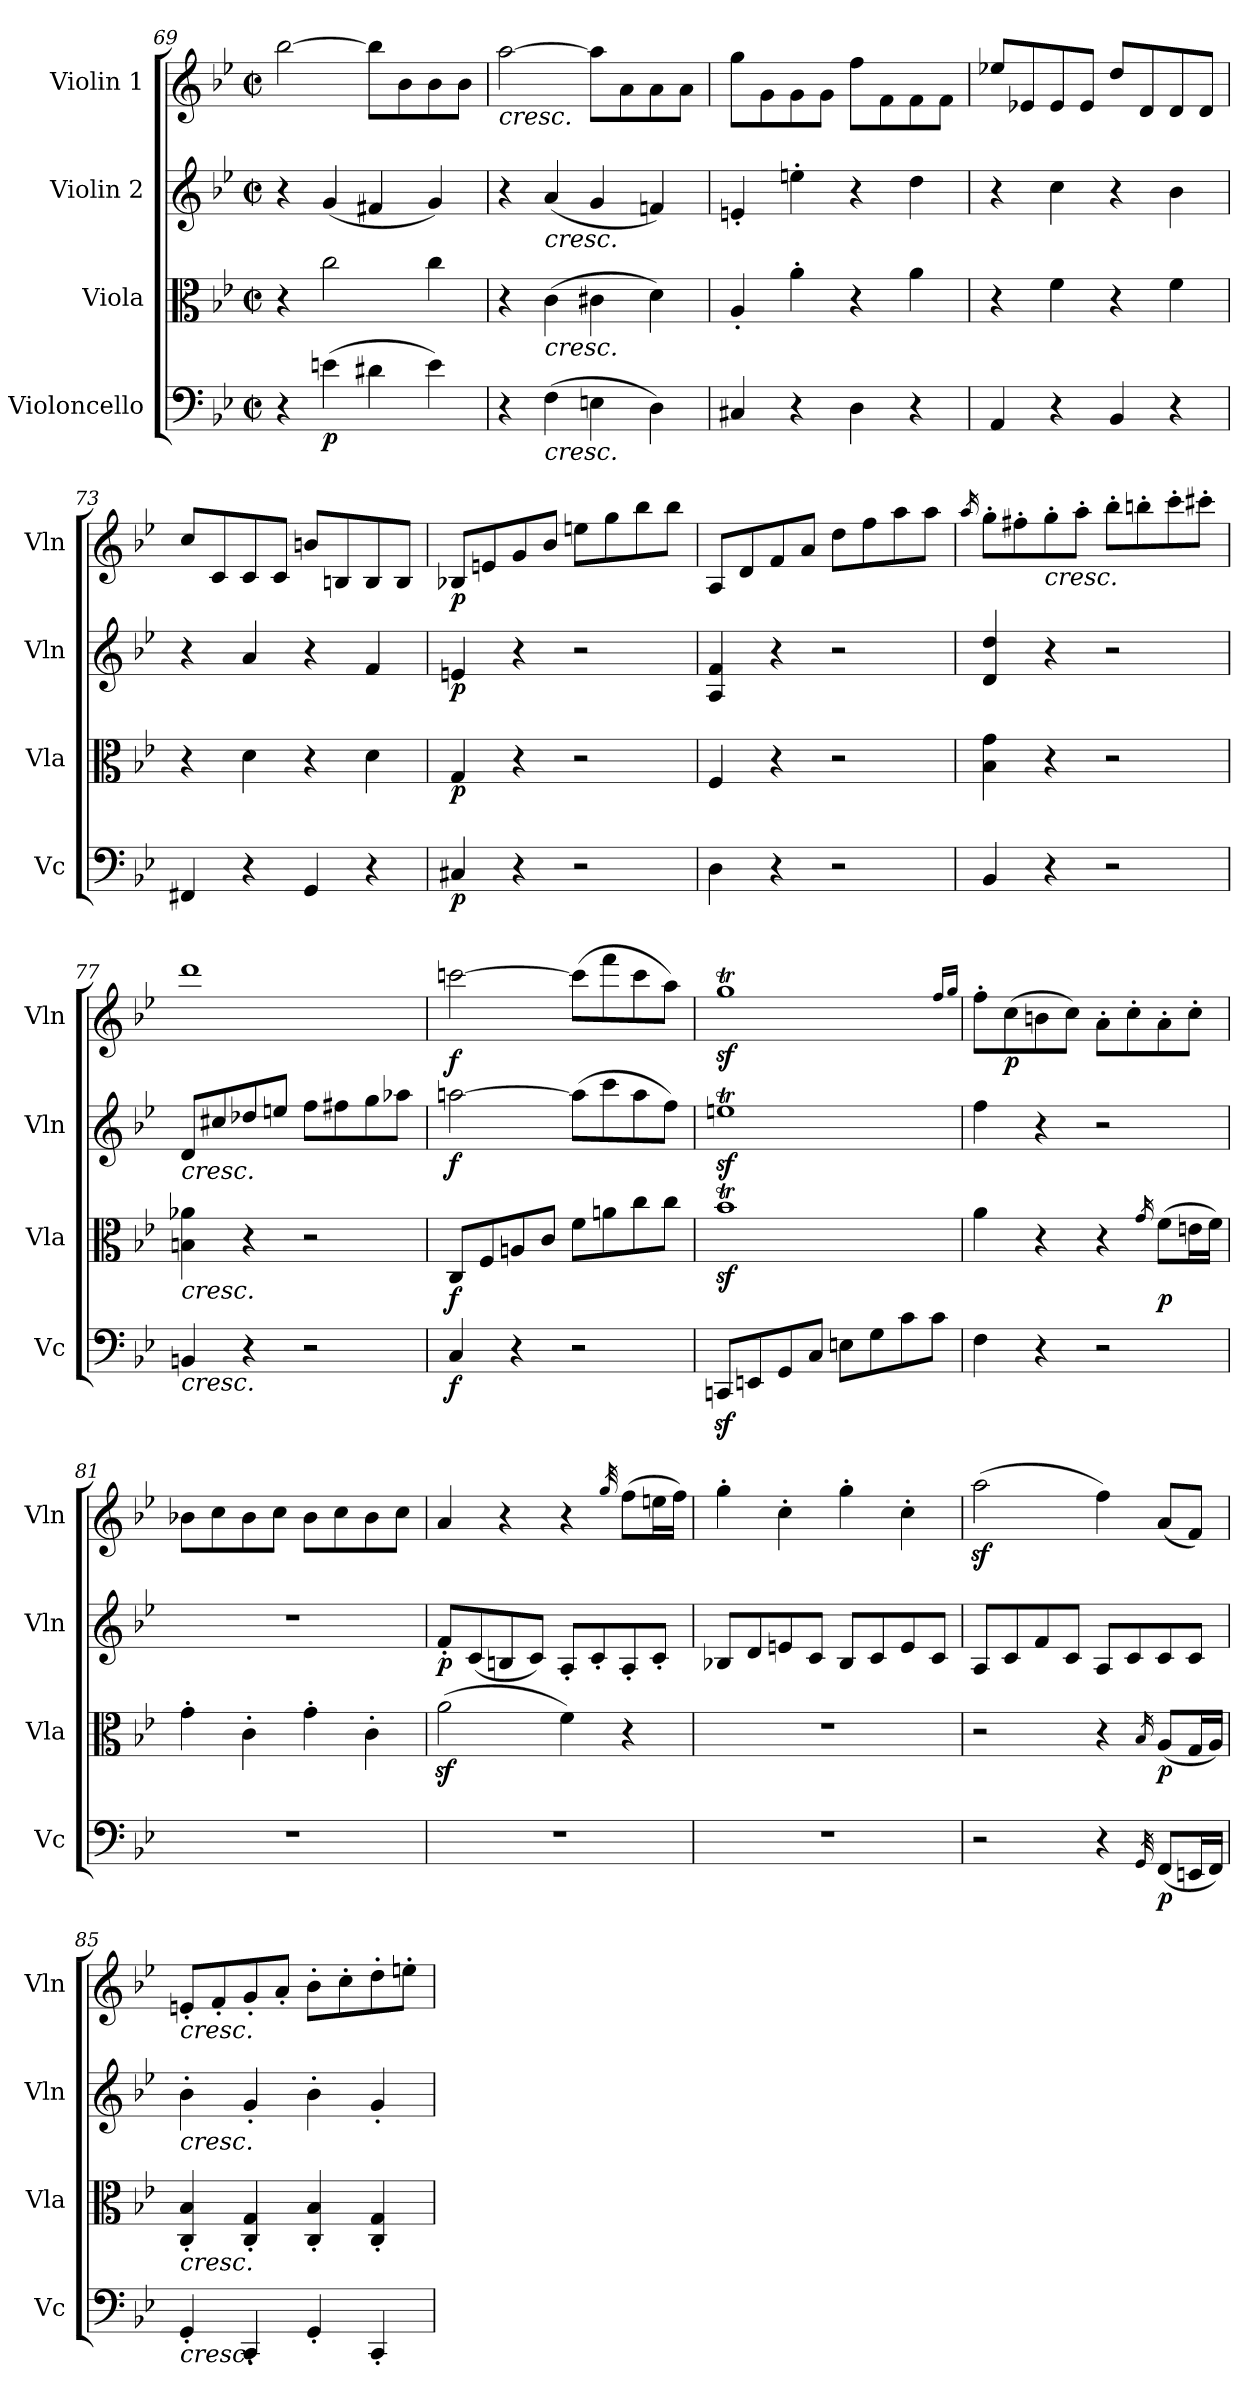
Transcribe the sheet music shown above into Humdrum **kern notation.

**kern	**dynam	**kern	**dynam	**kern	**dynam	**kern	**dynam
*part4	*part4	*part3	*part3	*part2	*part2	*part1	*part1
*staff4	*staff4	*staff3	*staff3	*staff2	*staff2	*staff1	*staff1
*I"Violoncello	*	*I"Viola	*	*I"Violin 2	*	*I"Violin 1	*
*I'Vc	*	*I'Vla	*	*I'Vln	*	*I'Vln	*
*clefF4	*	*clefC3	*	*clefG2	*	*clefG2	*
*k[b-e-]	*	*k[b-e-]	*	*k[b-e-]	*	*k[b-e-]	*
*M2/2	*	*M2/2	*	*M2/2	*	*M2/2	*
*met(c|)	*	*met(c|)	*	*met(c|)	*	*met(c|)	*
=69	=69	=69	=69	=69	=69	=69	=69
4r	.	4r	.	4r	.	[2bb-\	.
!	!LO:DY:b	!	!	!	!	!	!
(4en\	p	2cc\	.	(4g/	.	.	.
4d#X\	.	.	.	4f#X/	.	8bb-\L]	.
.	.	.	.	.	.	8b-\	.
4e\)	.	4cc\	.	4g/)	.	8b-\	.
.	.	.	.	.	.	8b-\J	.
=70	=70	=70	=70	=70	=70	=70	=70
!	!	!	!	!	!	!LO:TX:b:i:t=cresc.	!
4r	.	4r	.	4r	.	[2aa\	.
!	!	!	!	!LO:TX:b:i:t=cresc.	!	!	!
!	!	!LO:TX:b:i:t=cresc.	!	!	!	!	!
!LO:TX:b:i:t=cresc.	!	!	!	!	!	!	!
(4F\	.	(4c\	.	(4a/	.	.	.
4En\	.	4c#X\	.	4g/	.	8aa\L]	.
.	.	.	.	.	.	8a\	.
4D\)	.	4d\)	.	4fn/)	.	8a\	.
.	.	.	.	.	.	8a\J	.
=71	=71	=71	=71	=71	=71	=71	=71
4C#X/	.	4A'/	.	4en'/	.	8gg\L	.
.	.	.	.	.	.	8g\	.
4r	.	4a'\	.	4een'\	.	8g\	.
.	.	.	.	.	.	8g\J	.
4D\	.	4r	.	4r	.	8ff\L	.
.	.	.	.	.	.	8f\	.
4r	.	4a\	.	4dd\	.	8f\	.
.	.	.	.	.	.	8f\J	.
=72	=72	=72	=72	=72	=72	=72	=72
4AA/	.	4r	.	4r	.	8ee-X/L	.
.	.	.	.	.	.	8e-X/	.
4r	.	4f\	.	4cc\	.	8e-/	.
.	.	.	.	.	.	8e-/J	.
4BB-/	.	4r	.	4r	.	8dd/L	.
.	.	.	.	.	.	8d/	.
4r	.	4f\	.	4b-\	.	8d/	.
.	.	.	.	.	.	8d/J	.
!!LO:LB:g=z
=73	=73	=73	=73	=73	=73	=73	=73
4FF#X/	.	4r	.	4r	.	8cc/L	.
.	.	.	.	.	.	8c/	.
4r	.	4d\	.	4a/	.	8c/	.
.	.	.	.	.	.	8c/J	.
4GG/	.	4r	.	4r	.	8bn/L	.
.	.	.	.	.	.	8Bn/	.
4r	.	4d\	.	4f/	.	8B/	.
.	.	.	.	.	.	8B/J	.
=74	=74	=74	=74	=74	=74	=74	=74
!	!LO:DY:b	!	!LO:DY:b	!	!LO:DY:b	!	!LO:DY:b
4C#X/	p	4G/	p	4en/	p	8B-X/L	p
.	.	.	.	.	.	8en/	.
4r	.	4r	.	4r	.	8g/	.
.	.	.	.	.	.	8b-/J	.
2r	.	2r	.	2r	.	8een\L	.
.	.	.	.	.	.	8gg\	.
.	.	.	.	.	.	8bb-\	.
.	.	.	.	.	.	8bb-\J	.
!!LO:LB:g=z
=75	=75	=75	=75	=75	=75	=75	=75
4D\	.	4F/	.	4A/ 4f/	.	8A/L	.
.	.	.	.	.	.	8d/	.
4r	.	4r	.	4r	.	8f/	.
.	.	.	.	.	.	8a/J	.
2r	.	2r	.	2r	.	8dd\L	.
.	.	.	.	.	.	8ff\	.
.	.	.	.	.	.	8aa\	.
.	.	.	.	.	.	8aa\J	.
=76	=76	=76	=76	=76	=76	=76	=76
.	.	.	.	.	.	16qaa/	.
4BB-/	.	4B-\ 4g\	.	4d/ 4dd/	.	8gg'\L	.
.	.	.	.	.	.	8ff#X'\	.
!	!	!	!	!	!	!LO:TX:b:i:t=cresc.	!
4r	.	4r	.	4r	.	8gg'\	.
.	.	.	.	.	.	8aa'\J	.
2r	.	2r	.	2r	.	8bb-'\L	.
.	.	.	.	.	.	8bbn'\	.
.	.	.	.	.	.	8ccc'\	.
.	.	.	.	.	.	8ccc#X'\J	.
=77	=77	=77	=77	=77	=77	=77	=77
!	!	!	!	!LO:TX:b:i:t=cresc.	!	!	!
!	!	!LO:TX:b:i:t=cresc.	!	!	!	!	!
!LO:TX:b:i:t=cresc.	!	!	!	!	!	!	!
4BBn/	.	4Bn\ 4a-X\	.	8d/L	.	1ddd	.
.	.	.	.	8cc#X/	.	.	.
4r	.	4r	.	8dd-X/	.	.	.
.	.	.	.	8een/J	.	.	.
2r	.	2r	.	8ff\L	.	.	.
.	.	.	.	8ff#X\	.	.	.
.	.	.	.	8gg\	.	.	.
.	.	.	.	8aa-X\J	.	.	.
=78	=78	=78	=78	=78	=78	=78	=78
!	!LO:DY:b	!	!LO:DY:b	!	!LO:DY:b	!	!LO:DY:b
4C/	f	8C/L	f	[2aan\	f	[2cccn\	f
.	.	8F/	.	.	.	.	.
4r	.	8An/	.	.	.	.	.
.	.	8c/J	.	.	.	.	.
2r	.	8f\L	.	(8aa\L]	.	(8ccc\L]	.
.	.	8an\	.	8ccc\	.	8fff\	.
.	.	8cc\	.	8aa\	.	8ccc\	.
.	.	8cc\J	.	8ff\J)	.	8aa\J)	.
=79	=79	=79	=79	=79	=79	=79	=79
8CCnz</L	.	1b-z<T	.	1eenz<t	.	1ggz<T	.
8EEn/	.	.	.	.	.	.	.
8GG/	.	.	.	.	.	.	.
8C/J	.	.	.	.	.	.	.
8En\L	.	.	.	.	.	.	.
8G\	.	.	.	.	.	.	.
8c\	.	.	.	.	.	.	.
8c\J	.	.	.	.	.	.	.
.	.	.	.	.	.	16qff/LL	.
.	.	.	.	.	.	16qgg/JJ	.
!!LO:LB:g=z
=80	=80	=80	=80	=80	=80	=80	=80
4F\	.	4a\	.	4ff\	.	8ff'\L	.
!	!	!	!	!	!	!	!LO:DY:b
.	.	.	.	.	.	(8cc\	p
4r	.	4r	.	4r	.	8bn\	.
.	.	.	.	.	.	8cc\J)	.
2r	.	4r	.	2r	.	8a'\L	.
.	.	.	.	.	.	8cc'\	.
.	.	16qg/	.	.	.	.	.
!	!	!	!LO:DY:b	!	!	!	!
.	.	(8f\L	p	.	.	8a'\	.
.	.	16en\L	.	.	.	8cc'\J	.
.	.	16f\JJ)	.	.	.	.	.
=81	=81	=81	=81	=81	=81	=81	=81
1r	.	4g'\	.	1r	.	8b-X\L	.
.	.	.	.	.	.	8cc\	.
.	.	4c'\	.	.	.	8b-\	.
.	.	.	.	.	.	8cc\J	.
.	.	4g'\	.	.	.	8b-\L	.
.	.	.	.	.	.	8cc\	.
.	.	4c'\	.	.	.	8b-\	.
.	.	.	.	.	.	8cc\J	.
!!LO:PB:g=z
=82	=82	=82	=82	=82	=82	=82	=82
!	!	!	!	!	!LO:DY:b	!	!
1r	.	(2az<\	.	8f'/L	p	4a/	.
.	.	.	.	(8c/	.	.	.
.	.	.	.	8Bn/	.	4r	.
.	.	.	.	8c/J)	.	.	.
.	.	4f\)	.	8A'/L	.	4r	.
.	.	.	.	8c'/	.	.	.
.	.	.	.	.	.	32qgg/	.
.	.	4r	.	8A'/	.	(8ff\L	.
.	.	.	.	8c'/J	.	16een\L	.
.	.	.	.	.	.	16ff\JJ)	.
=83	=83	=83	=83	=83	=83	=83	=83
1r	.	1r	.	8B-X/L	.	4gg'\	.
.	.	.	.	8d/	.	.	.
.	.	.	.	8en/	.	4cc'\	.
.	.	.	.	8c/J	.	.	.
.	.	.	.	8B-/L	.	4gg'\	.
.	.	.	.	8c/	.	.	.
.	.	.	.	8e/	.	4cc'\	.
.	.	.	.	8c/J	.	.	.
=84	=84	=84	=84	=84	=84	=84	=84
2r	.	2r	.	8A/L	.	(2aaz<\	.
.	.	.	.	8c/	.	.	.
.	.	.	.	8f/	.	.	.
.	.	.	.	8c/J	.	.	.
4r	.	4r	.	8A/L	.	4ff\)	.
.	.	.	.	8c/	.	.	.
32qGG/	.	16qB-/	.	.	.	.	.
!	!LO:DY:b	!	!LO:DY:b	!	!	!	!
(8FF/L	p	(8A/L	p	8c/	.	(8a/L	.
16EEn/L	.	16G/L	.	8c/J	.	8f/J)	.
16FF/JJ)	.	16A/JJ)	.	.	.	.	.
=85	=85	=85	=85	=85	=85	=85	=85
!	!	!	!	!	!	!LO:TX:b:i:t=cresc.	!
!	!	!	!	!LO:TX:b:i:t=cresc.	!	!	!
!	!	!LO:TX:b:i:t=cresc.	!	!	!	!	!
!LO:TX:b:i:t=cresc.	!	!	!	!	!	!	!
4GG'/	.	4C/' 4B-/'	.	4b-'\	.	8en'/L	.
.	.	.	.	.	.	8f'/	.
4CC'/	.	4C/' 4G/'	.	4g'/	.	8g'/	.
.	.	.	.	.	.	8a'/J	.
4GG'/	.	4C/' 4B-/'	.	4b-'\	.	8b-'\L	.
.	.	.	.	.	.	8cc'\	.
4CC'/	.	4C/' 4G/'	.	4g'/	.	8dd'\	.
.	.	.	.	.	.	8een'\J	.
=	=	=	=	=	=	=	=
*-	*-	*-	*-	*-	*-	*-	*-
